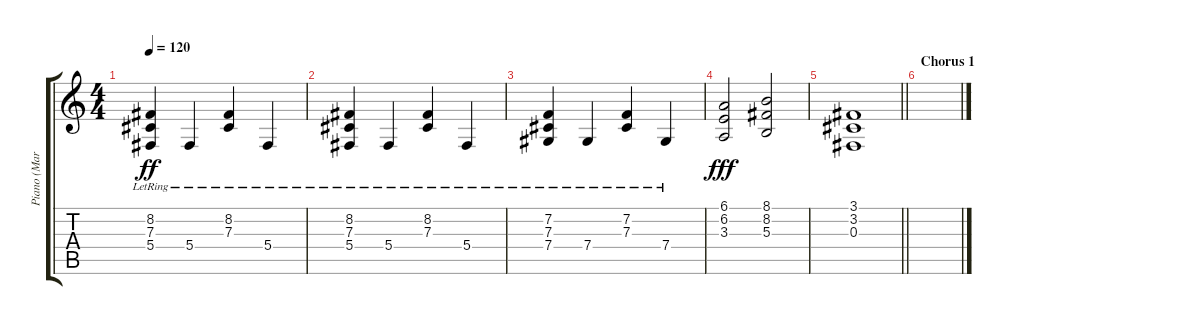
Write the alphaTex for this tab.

\track ("Piano (Marc-Antoine Fortin)" "Piano (Mar") {instrument acousticgrandpiano}
\staff {score tabs}
\tuning (Eb4 Bb3 Gb3 Db3 Ab2 Eb2) {hide}
\ts (4 4)
\tempo 120
\clef g2
\ks c
(8.2{lr} 7.3{lr} 5.4{lr}).4{dy ff} 5.4{lr}.4 (8.2{lr} 7.3{lr}).4 5.4{lr}.4 |
(8.2{lr} 7.3{lr} 5.4{lr}).4 5.4{lr}.4 (8.2{lr} 7.3{lr}).4 5.4{lr}.4 |
(7.2{lr} 7.3{lr} 7.4{lr}).4 7.4{lr}.4 (7.2{lr} 7.3{lr}).4 7.4{lr}.4 |
(6.1 6.2 3.3).2{dy fff} (8.1 8.2 5.3).2 |
\barLineRight lightlight
(3.1 3.2 0.3).1 |
\section ("" "Chorus 1")
